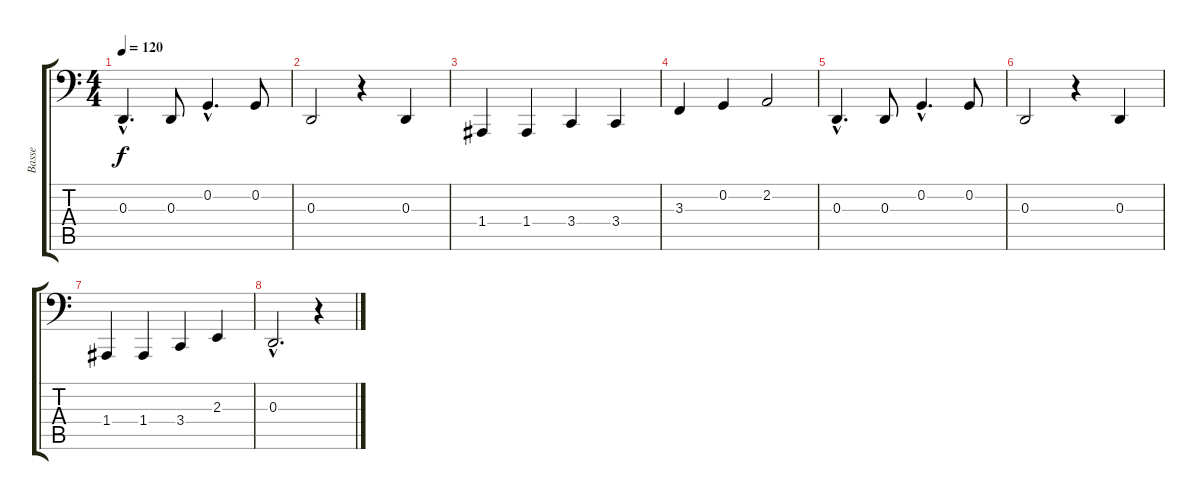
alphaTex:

\track ("Basse" "Basse") {instrument voiceoohs}
\staff {score tabs}
\tuning (C3 G2 D2 A1 E1 B0) {hide}
\ts (4 4)
\tempo 120
\clef f4
\ks c
0.3{hac}.4{d dy f instrument voiceoohs} 0.3.8 0.2{hac}.4{d} 0.2.8 |
0.3.2 r.4 0.3.4 |
1.4.4 1.4.4 3.4.4 3.4.4 |
3.3.4 0.2.4 2.2.2 |
0.3{hac}.4{d} 0.3.8 0.2{hac}.4{d} 0.2.8 |
0.3.2 r.4 0.3.4 |
1.4.4 1.4.4 3.4.4 2.3.4 |
0.3{hac}.2{d} r.4
